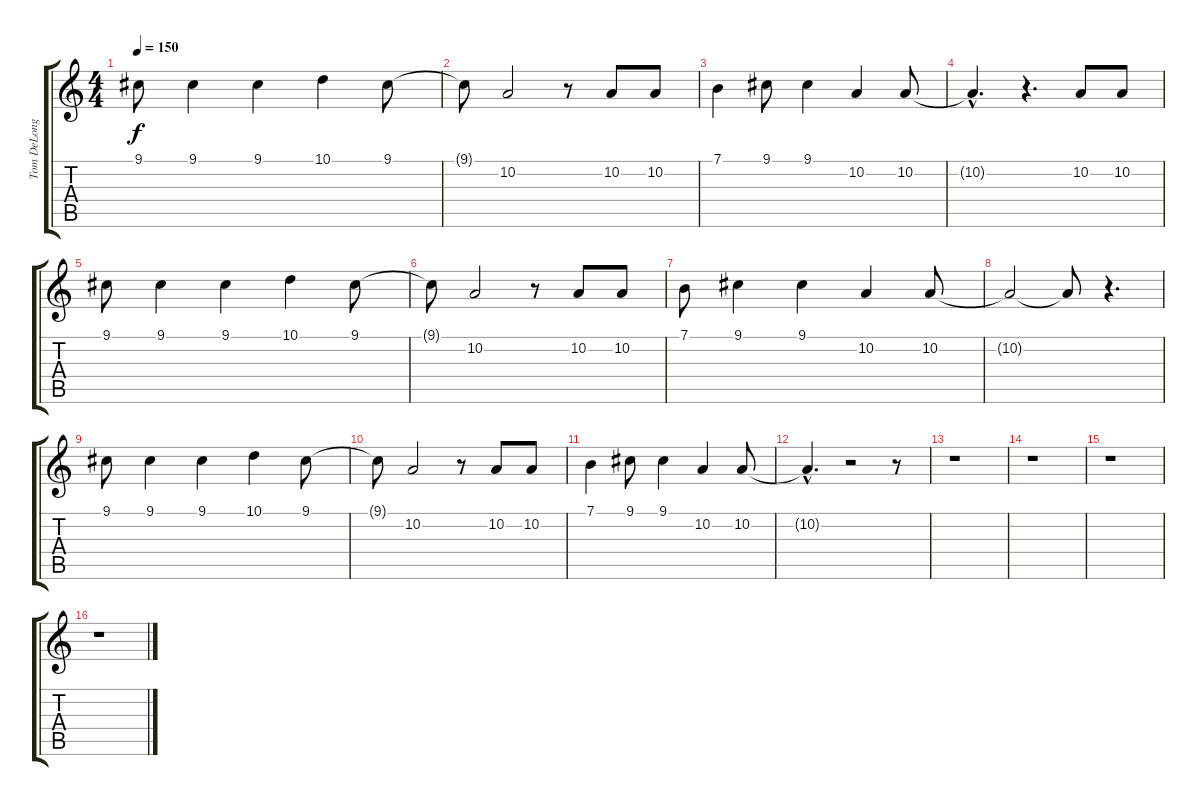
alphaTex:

\track ("Tom DeLonges(voice)" "Tom DeLong") {instrument clarinet}
\staff {score tabs}
\tuning (E4 B3 G3 D3 A2 E2) {hide}
\ts (4 4)
\tempo 150
\clef g2
\ks c
9.1.8{dy f} 9.1.4 9.1.4 10.1.4 9.1.8 |
9.1{t}.8 10.2.2 r.8 10.2.8 10.2.8 |
7.1.4 9.1.8 9.1.4 10.2.4 10.2.8 |
10.2{hac t}.4{d} r.4{d} 10.2.8 10.2.8 |
9.1.8 9.1.4 9.1.4 10.1.4 9.1.8 |
9.1{t}.8 10.2.2 r.8 10.2.8 10.2.8 |
7.1.8 9.1.4 9.1.4 10.2.4 10.2.8 |
10.2{t}.2 10.2{t}.8 r.4{d} |
9.1.8 9.1.4 9.1.4 10.1.4 9.1.8 |
9.1{t}.8 10.2.2 r.8 10.2.8 10.2.8 |
7.1.4 9.1.8 9.1.4 10.2.4 10.2.8 |
10.2{hac t}.4{d} r.2 r.8 |
r.1 |
r.1 |
r.1 |
r.1
